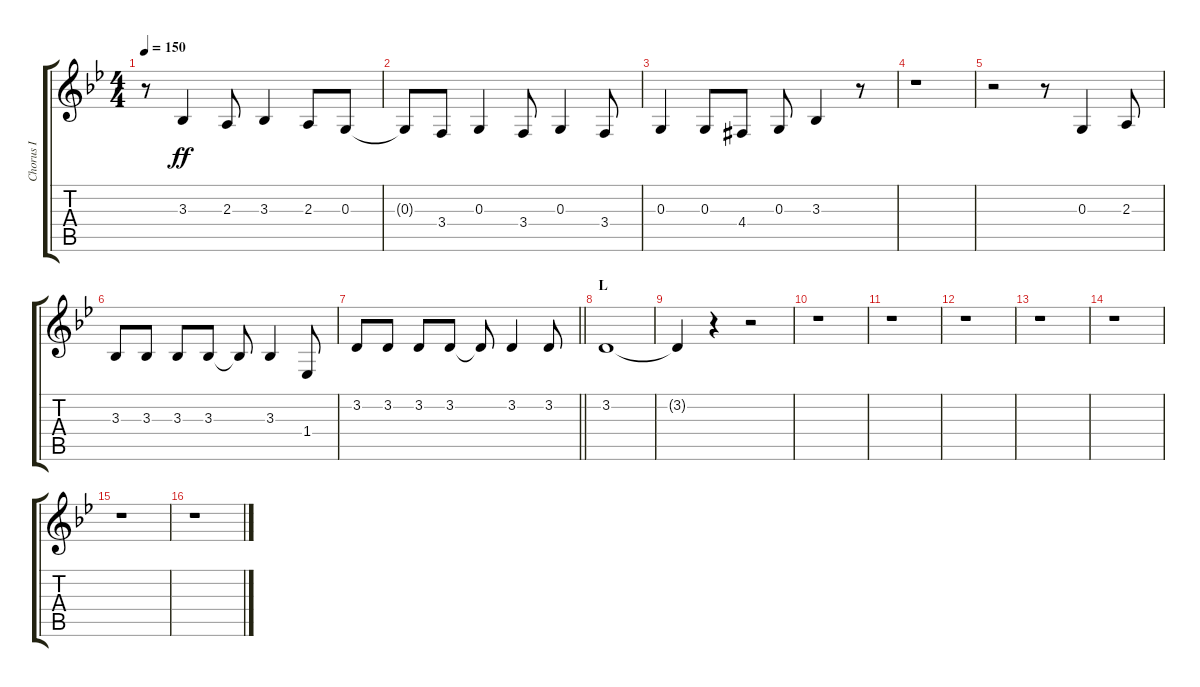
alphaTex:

\track ("Chorus I" "Chorus I") {instrument voiceoohs}
\staff {score tabs}
\tuning (E4 B3 G3 D3 A2 E2) {hide}
\ts (4 4)
\tempo 150
\clef g2
\ks bb
r.8{dy ff} 3.3.4 2.3.8 3.3.4 2.3.8 0.3.8 |
0.3{t}.8 3.4.8 0.3.4 3.4.8 0.3.4 3.4.8 |
0.3.4 0.3.8 4.4{acc #}.8 0.3.8 3.3.4 r.8 |
r.1 |
r.2 r.8 0.3.4 2.3.8 |
3.3.8 3.3.8 3.3.8 3.3.8 3.3{t}.8 3.3.4 1.4.8 |
\barLineRight lightlight
3.2.8 3.2.8 3.2.8 3.2.8 3.2{t}.8 3.2.4 3.2.8 |
\section ("" "L")
3.2.1 |
3.2{t}.4 r.4 r.2 |
r.1 |
r.1 |
r.1 |
r.1 |
r.1 |
r.1 |
r.1
